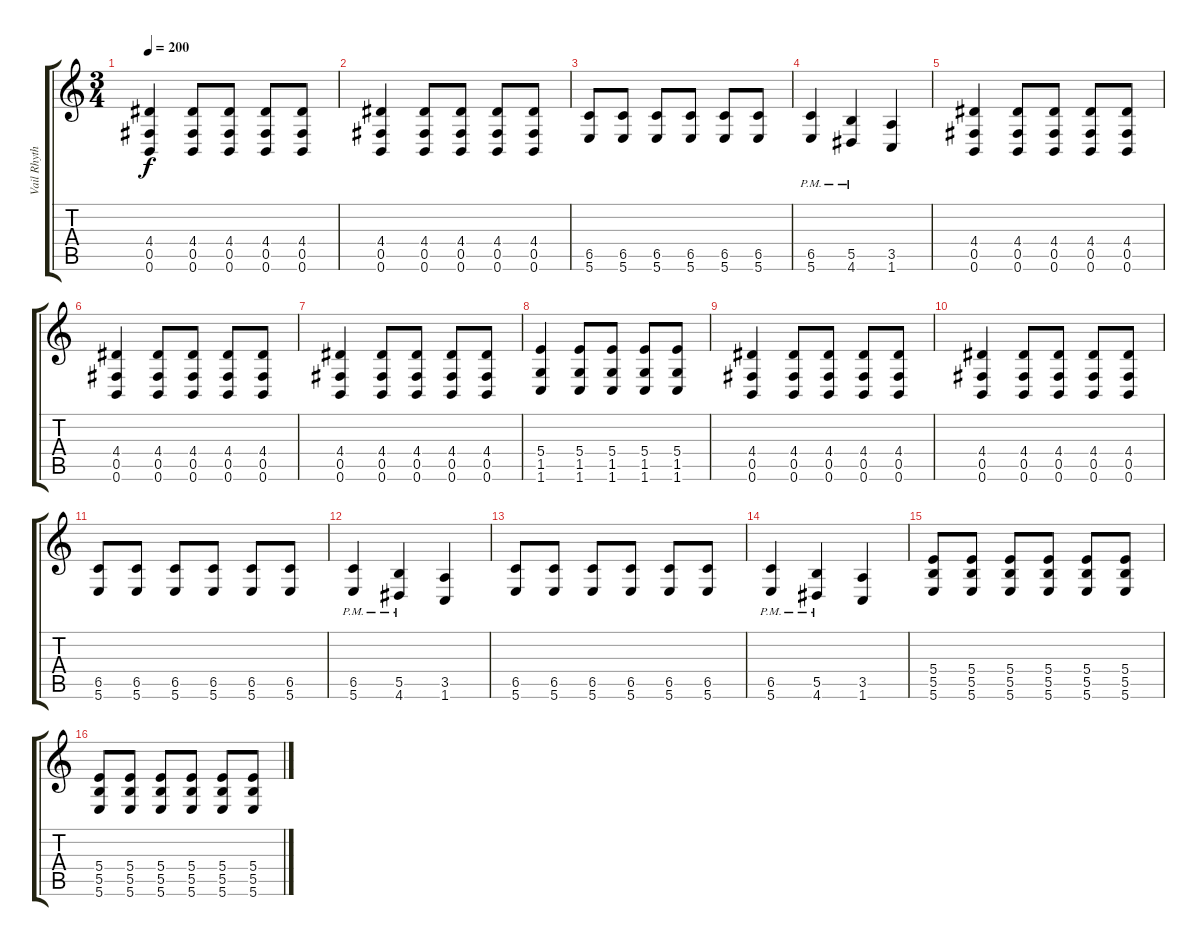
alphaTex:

\track ("Vail Rhythm" "Vail Rhyth") {instrument overdrivenguitar}
\staff {score tabs}
\tuning (Db4 Ab3 E3 B2 Gb2 B1) {hide}
\ts (3 4)
\tempo 200
\clef g2
\ks c
(4.4 0.5 0.6).4{dy f} (4.4 0.5 0.6).8 (4.4 0.5 0.6).8 (4.4 0.5 0.6).8 (4.4 0.5 0.6).8 |
(4.4 0.5 0.6).4 (4.4 0.5 0.6).8 (4.4 0.5 0.6).8 (4.4 0.5 0.6).8 (4.4 0.5 0.6).8 |
(6.5 5.6).8 (6.5 5.6).8 (6.5 5.6).8 (6.5 5.6).8 (6.5 5.6).8 (6.5 5.6).8 |
(6.5{pm} 5.6{pm}).4 (5.5{pm} 4.6{pm}).4 (3.5 1.6).4 |
(4.4 0.5 0.6).4 (4.4 0.5 0.6).8 (4.4 0.5 0.6).8 (4.4 0.5 0.6).8 (4.4 0.5 0.6).8 |
(4.4 0.5 0.6).4 (4.4 0.5 0.6).8 (4.4 0.5 0.6).8 (4.4 0.5 0.6).8 (4.4 0.5 0.6).8 |
(4.4 0.5 0.6).4 (4.4 0.5 0.6).8 (4.4 0.5 0.6).8 (4.4 0.5 0.6).8 (4.4 0.5 0.6).8 |
(5.4 1.5 1.6).4 (5.4 1.5 1.6).8 (5.4 1.5 1.6).8 (5.4 1.5 1.6).8 (5.4 1.5 1.6).8 |
(4.4 0.5 0.6).4 (4.4 0.5 0.6).8 (4.4 0.5 0.6).8 (4.4 0.5 0.6).8 (4.4 0.5 0.6).8 |
(4.4 0.5 0.6).4 (4.4 0.5 0.6).8 (4.4 0.5 0.6).8 (4.4 0.5 0.6).8 (4.4 0.5 0.6).8 |
(6.5 5.6).8 (6.5 5.6).8 (6.5 5.6).8 (6.5 5.6).8 (6.5 5.6).8 (6.5 5.6).8 |
(6.5{pm} 5.6{pm}).4 (5.5{pm} 4.6{pm}).4 (3.5 1.6).4 |
(6.5 5.6).8 (6.5 5.6).8 (6.5 5.6).8 (6.5 5.6).8 (6.5 5.6).8 (6.5 5.6).8 |
(6.5{pm} 5.6{pm}).4 (5.5{pm} 4.6{pm}).4 (3.5 1.6).4 |
(5.4 5.5 5.6).8 (5.4 5.5 5.6).8 (5.4 5.5 5.6).8 (5.4 5.5 5.6).8 (5.4 5.5 5.6).8 (5.4 5.5 5.6).8 |
(5.4 5.5 5.6).8 (5.4 5.5 5.6).8 (5.4 5.5 5.6).8 (5.4 5.5 5.6).8 (5.4 5.5 5.6).8 (5.4 5.5 5.6).8
